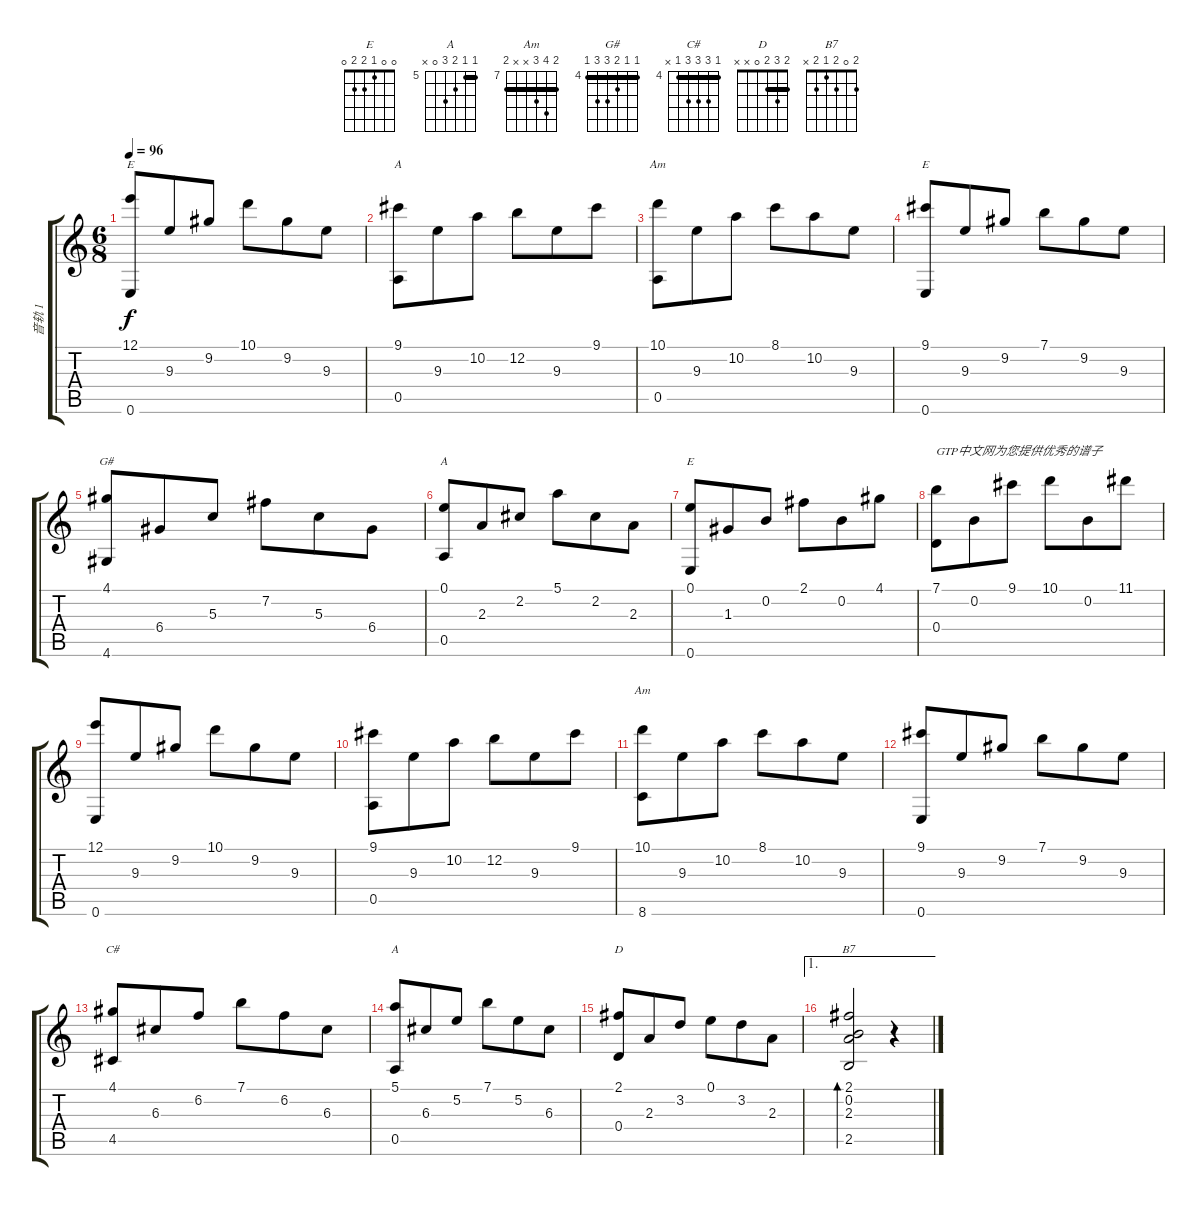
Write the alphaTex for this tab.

\track ("音轨 1" "音轨 1") {instrument acousticguitarsteel}
\staff {score tabs}
\tuning (E4 B3 G3 D3 A2 E2) {hide}
\chord ("E" 12 9 9 x x 0) {firstfret 9 barre 9}
\chord ("A" 9 10 9 x 0 x) {firstfret 9 barre 9}
\chord ("Am" 8 10 9 x 0 x) {firstfret 7}
\chord ("E" 7 9 9 x x 0) {firstfret 7}
\chord ("G#" 4 4 5 6 6 4) {firstfret 4 barre 4}
\chord ("A" 0 2 2 2 0 x)
\chord ("E" 0 0 1 2 2 0)
\chord ("Am" 8 10 9 x x 8) {firstfret 7 barre 8}
\chord ("C#" 4 6 6 6 4 x) {firstfret 4 barre 4}
\chord ("A" 5 5 6 7 0 x) {firstfret 5 barre 5}
\chord ("D" 2 3 2 0 x x) {barre 2}
\chord ("B7" 2 0 2 1 2 x)
\ts (6 8)
\tempo 96
\clef g2
\ks c
(12.1 0.6).8{ch "E" dy f} 9.3.8 9.2.8 10.1.8 9.2.8 9.3.8 |
(9.1 0.5).8{ch "A"} 9.3.8 10.2.8 12.2.8 9.3.8 9.1.8 |
(10.1 0.5).8{ch "Am"} 9.3.8 10.2.8 8.1.8 10.2.8 9.3.8 |
(9.1 0.6).8{ch "E"} 9.3.8 9.2.8 7.1.8 9.2.8 9.3.8 |
(4.1 4.6).8{ch "G#"} 6.4.8 5.3.8 7.2.8 5.3.8 6.4.8 |
(0.1 0.5).8{ch "A"} 2.3.8 2.2.8 5.1.8 2.2.8 2.3.8 |
(0.1 0.6).8{ch "E"} 1.3.8 0.2.8 2.1.8 0.2.8 4.1.8 |
(7.1 0.4).8{txt "GTP中文网为您提供优秀的谱子"} 0.2.8 9.1.8 10.1.8 0.2.8 11.1.8 |
(12.1 0.6).8 9.3.8 9.2.8 10.1.8 9.2.8 9.3.8 |
(9.1 0.5).8 9.3.8 10.2.8 12.2.8 9.3.8 9.1.8 |
(10.1 8.6).8{ch "Am"} 9.3.8 10.2.8 8.1.8 10.2.8 9.3.8 |
(9.1 0.6).8 9.3.8 9.2.8 7.1.8 9.2.8 9.3.8 |
(4.1 4.5).8{ch "C#"} 6.3.8 6.2.8 7.1.8 6.2.8 6.3.8 |
(5.1 0.5).8{ch "A"} 6.3.8 5.2.8 7.1.8 5.2.8 6.3.8 |
(2.1 0.4).8{ch "D"} 2.3.8 3.2.8 0.1.8 3.2.8 2.3.8 |
\ae 1
(2.1 0.2 2.3 2.5).2{bd 240 ch "B7"} r.4
